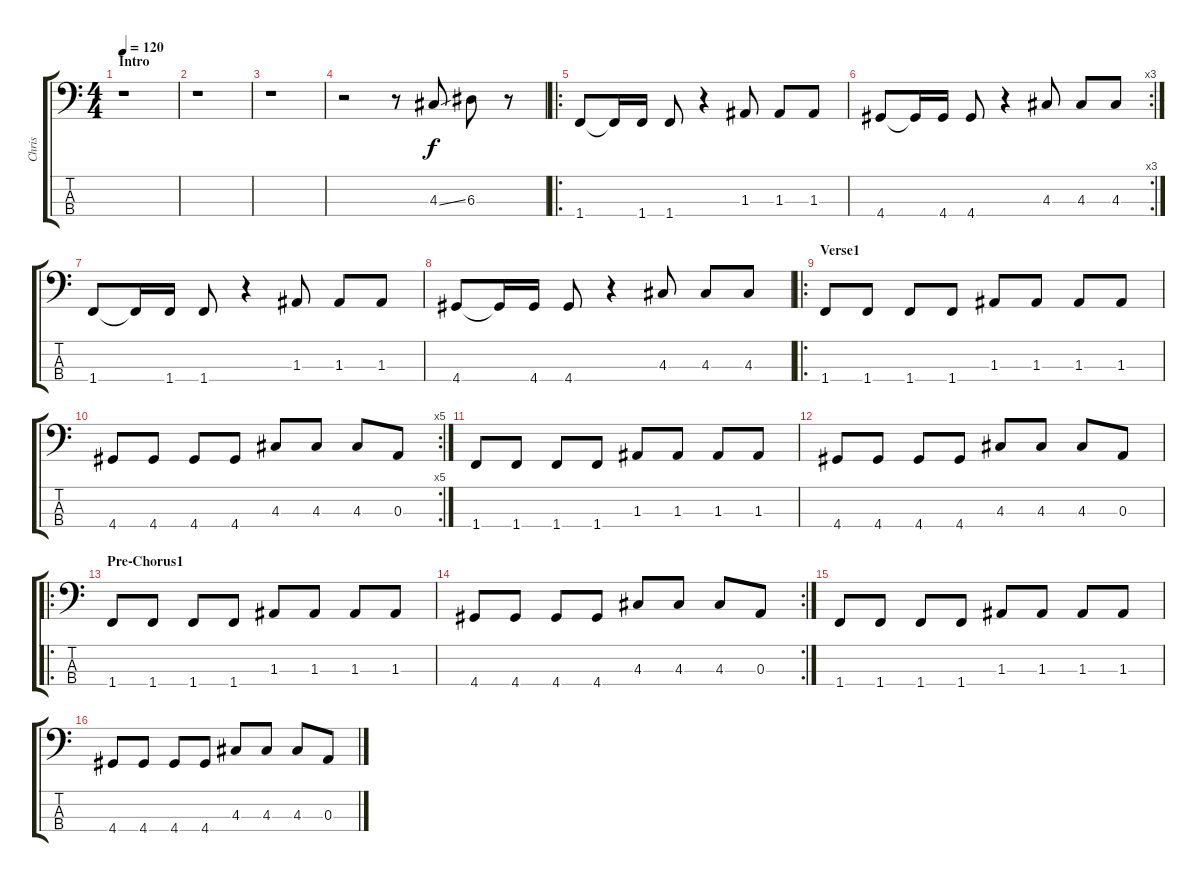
\track ("Chris" "Chris") {instrument electricbasspick}
\staff {score tabs}
\tuning (G2 D2 A1 E1) {hide}
\ts (4 4)
\section ("" "Intro")
\tempo 120
\clef f4
\ks c
r.1{dy f instrument electricbasspick} |
r.1 |
r.1 |
r.2 r.8 4.3{ss}.8 6.3.8 r.8 |
\ro
1.4.8 1.4{t}.16 1.4.16 1.4.8 r.4 1.3.8 1.3.8 1.3.8 |
\rc 3
4.4.8 4.4{t}.16 4.4.16 4.4.8 r.4 4.3.8 4.3.8 4.3.8 |
1.4.8 1.4{t}.16 1.4.16 1.4.8 r.4 1.3.8 1.3.8 1.3.8 |
4.4.8 4.4{t}.16 4.4.16 4.4.8 r.4 4.3.8 4.3.8 4.3.8 |
\ro
\section ("" "Verse1")
1.4.8 1.4.8 1.4.8 1.4.8 1.3.8 1.3.8 1.3.8 1.3.8 |
\rc 5
4.4.8 4.4.8 4.4.8 4.4.8 4.3.8 4.3.8 4.3.8 0.3.8 |
1.4.8 1.4.8 1.4.8 1.4.8 1.3.8 1.3.8 1.3.8 1.3.8 |
4.4.8 4.4.8 4.4.8 4.4.8 4.3.8 4.3.8 4.3.8 0.3.8 |
\ro
\section ("" "Pre-Chorus1")
1.4.8 1.4.8 1.4.8 1.4.8 1.3.8 1.3.8 1.3.8 1.3.8 |
\rc 2
4.4.8 4.4.8 4.4.8 4.4.8 4.3.8 4.3.8 4.3.8 0.3.8 |
1.4.8 1.4.8 1.4.8 1.4.8 1.3.8 1.3.8 1.3.8 1.3.8 |
4.4.8 4.4.8 4.4.8 4.4.8 4.3.8 4.3.8 4.3.8 0.3.8
